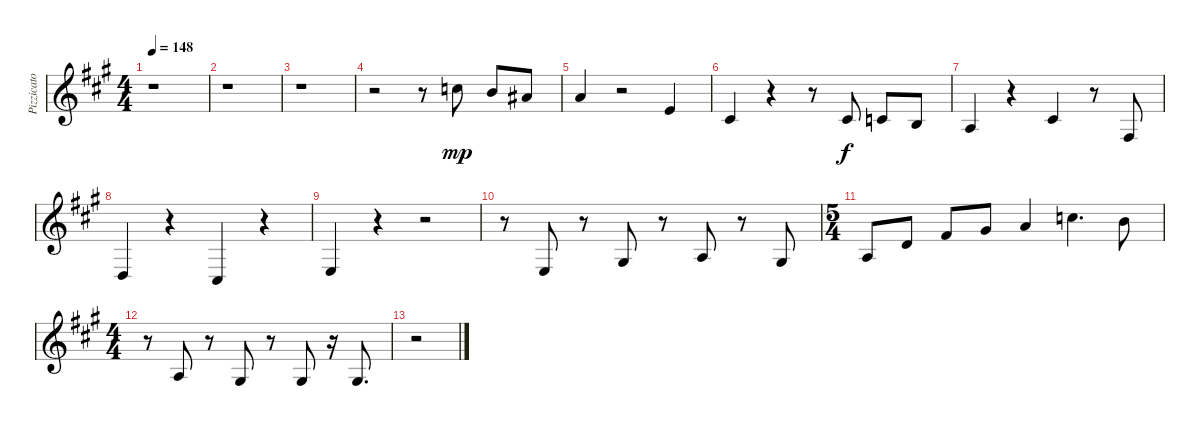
\track ("Pizzicato" "Pizzicato") {instrument pizzicatostrings}
\staff {score}
\tuning (E4 B3 G3 D3 A2 E2) {hide}
\ts (4 4)
\tempo 148
\clef g2
\ks a
r.1{dy mp} |
r.1 |
r.1 |
r.2 r.8 8.1.8 7.1.8 6.1.8 |
5.1.4 r.2 5.2.4 |
6.3.4 r.4 r.8 6.3.8{dy f} 5.3.8 4.3.8 |
2.3.4 r.4 6.3.4 r.8 4.4.8 |
5.5.4 r.4 4.5.4 r.4 |
2.4.4 r.4 r.2 |
r.8 2.4.8 r.8 6.4.8 r.8 7.4.8 r.8 6.4.8 |
\ts (5 4)
12.5.8 17.5.8 16.4.8 18.4.8 19.4.4 22.4.4{d} 21.4.8 |
\ts (4 4)
r.8 2.3.8 r.8 1.3.8 r.8 1.3.8 r.16 1.3.8{d} |
r.2
